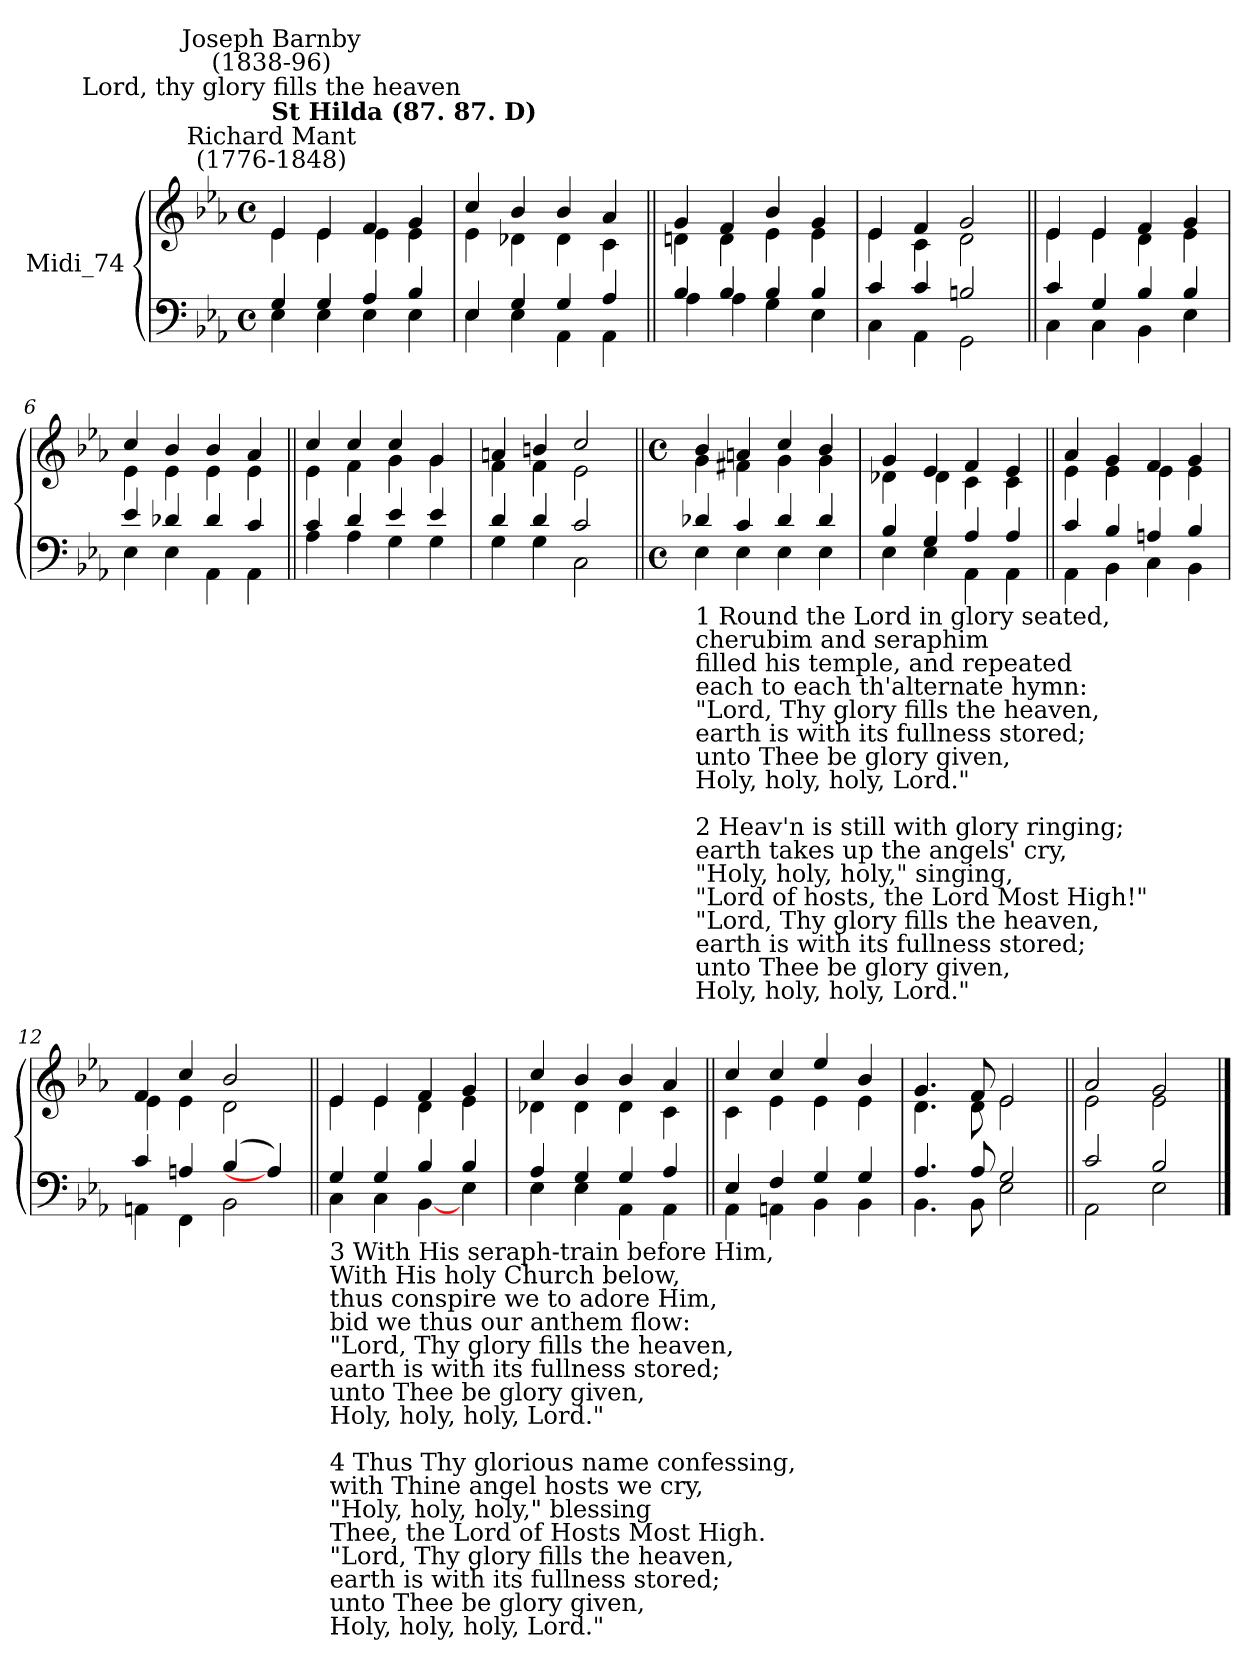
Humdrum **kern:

**kern	**kern
*part2	*part1
*staff2	*staff1
*I"Midi_74	*I"Midi_74
*clefF4	*clefG2
*k[b-e-a-]	*k[b-e-a-]
*E-:	*E-:
*M4/4	*M4/4
*met(c)	*met(c)
=1	=1
*^	*^
!	!	!LO:TX:a:cj:t=Richard Mant\n(1776-1848)	!
!	!	!LO:TX:a:B:t=St Hilda (87. 87. D)	!
!	!	!LO:TX:a:cj:t=Lord, thy glory fills the heaven	!
!	!	!LO:TX:a:cj:t=Joseph Barnby\n(1838-96)	!
4G/	4E-\	4e-/	4e-\
4G/	4E-\	4e-/	4e-\
4A-/	4E-\	4f/	4e-\
4B-/	4E-\	4g/	4e-\
=2	=2	=2	=2
4E-/	4E-\	4cc/	4e-\
4G/	4E-\	4b-/	4d-X\
4G/	4AA-\	4b-/	4d-\
4A-/	4AA-\	4a-/	4c\
=3||	=3||	=3||	=3||
4B-/	4A-\	4g/	4dn\
4B-/	4A-\	4f/	4d\
4B-/	4G\	4b-/	4e-\
4B-/	4E-\	4g/	4e-\
=4	=4	=4	=4
4c/	4C\	4e-/	4e-\
4c/	4AA-\	4f/	4c\
2Bn/	2GG\	2g/	2d\
=5||	=5||	=5||	=5||
4c/	4C\	4e-/	4e-\
4G/	4C\	4e-/	4e-\
4B-/	4BB-\	4f/	4d\
4B-/	4E-\	4g/	4e-\
=6	=6	=6	=6
4e-/	4E-\	4cc/	4e-\
4d-X/	4E-\	4b-/	4e-\
4d-/	4AA-\	4b-/	4e-\
4c/	4AA-\	4a-/	4e-\
=7||	=7||	=7||	=7||
4c/	4A-\	4cc/	4e-\
4d/	4A-\	4cc/	4f\
4e-/	4G\	4cc/	4g\
4e-/	4G\	4g/	4g\
=8	=8	=8	=8
4d/	4G\	4an/	4f\
4d/	4G\	4bn/	4f\
2c/	2C\	2cc/	2e-\
!!LO:LB:g=z	!!
=9||	=9||	=9||	=9||
*M4/4	*	*M4/4	*
*met(c)	*	*met(c)	*
!LO:TX:b:t=1 Round the Lord in glory seated, \ncherubim and seraphim\nfilled his temple, and repeated\neach to each th'alternate hymn&colon;\n"Lord, Thy glory fills the heaven,\nearth is with its fullness stored;\nunto Thee be glory given,\nHoly, holy, holy, Lord."\n\n2 Heav'n is still with glory ringing;\nearth takes up the angels' cry,\n"Holy, holy, holy," singing,\n"Lord of hosts, the Lord Most High!"\n"Lord, Thy glory fills the heaven,\nearth is with its fullness stored;\nunto Thee be glory given,\nHoly, holy, holy, Lord."	!	!	!
4d-X/	4E-\	4b-/	4g\
4c/	4E-\	4an/	4f#X\
4d-/	4E-\	4cc/	4g\
4d-/	4E-\	4b-/	4g\
=10	=10	=10	=10
4B-/	4E-\	4g/	4d-X\
4G/	4E-\	4e-/	4d-\
4A-/	4AA-\	4f/	4c\
4A-/	4AA-\	4e-/	4c\
=11||	=11||	=11||	=11||
4c/	4AA-\	4a-/	4e-\
4B-/	4BB-\	4g/	4e-\
4An/	4C\	4f/	4e-\
4B-/	4BB-\	4g/	4e-\
=12	=12	=12	=12
4c/	4AAn\	4f/	4e-\
4An/	4FF\	4cc/	4e-\
(>4B-/	2BB-\	2b-/	2d\
4A-/])	.	.	.
=13||	=13||	=13||	=13||
!LO:TX:b:t=3 With His seraph-train before Him,\nWith His holy Church below,\nthus conspire we to adore Him,\nbid we thus our anthem flow&colon; \n"Lord, Thy glory fills the heaven,\nearth is with its fullness stored;\nunto Thee be glory given,\nHoly, holy, holy, Lord."\n\n4 Thus Thy glorious name confessing,\nwith Thine angel hosts we cry,\n"Holy, holy, holy," blessing\nThee, the Lord of Hosts Most High.\n"Lord, Thy glory fills the heaven,\nearth is with its fullness stored;\nunto Thee be glory given,\nHoly, holy, holy, Lord."	!	!	!
4G/	4C\	4e-/	4e-\
4G/	4C\	4e-/	4e-\
4B-/	[4BB-\	4f/	4d\
4B-/	4E-\	4g/	4e-\
=14	=14	=14	=14
4A-/	4E-\	4cc/	4d-X\
4G/	4E-\	4b-/	4d-\
4G/	4AA-\	4b-/	4d-\
4A-/	4AA-\	4a-/	4c\
=15||	=15||	=15||	=15||
4E-/	4AA-\	4cc/	4c\
4F/	4AAn\	4cc/	4e-\
4G/	4BB-\	4ee-/	4e-\
4G/	4BB-\	4b-/	4e-\
=16	=16	=16	=16
4.A-/	4.BB-\	4.g/	4.d\
8A-/	8BB-\	8f/	8d\
2G/	2E-\	2e-/	2e-\
=17||	=17||	=17||	=17||
2c/	2AA-\	2a-/	2e-\
2B-/	2E-\	2g/	2e-\
*v	*v	*	*
*	*v	*v
==	==
*-	*-
